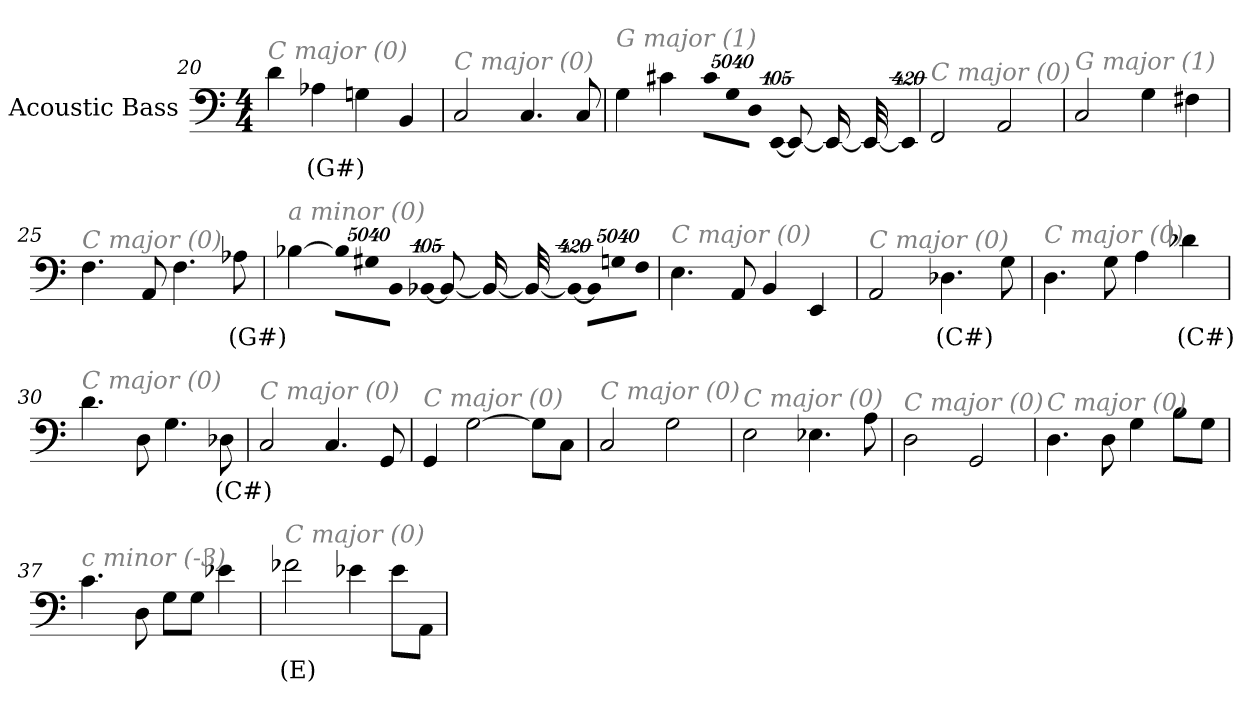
**kern	**text
*part1	*part1
*staff1	*staff1
*I"Acoustic Bass	*
*clefF4	*
*ITrd7c12	*
*k[]	*
*C:	*
*M4/4	*
=20	=20
!LO:TX:i:color=#808080:t=C major (0)	!
4D	.
4AA-Xi	(G#)
4GGn	.
4BBB	.
=21	=21
!LO:TX:i:color=#808080:t=C major (0)	!
2CC	.
4.CC	.
8CC	.
=22	=22
!LO:TX:i:color=#808080:t=G major (1)	!
4GG	.
4C#X	.
!LO:N:vis=8	!
40320%3347C#L	.
!LO:N:vis=8	!
40320%3347GG	.
!LO:N:vis=8	!
40320%3347DDJ	.
!LO:N:vis=1024	!
[13440%13EEE	.
8EEE_	.
16EEE_	.
32EEE_	.
!LO:N:vis=1024%31	!
13440%407EEE]	.
=23	=23
!LO:TX:i:color=#808080:t=C major (0)	!
2FFF	.
2AAA	.
=24	=24
!LO:TX:i:color=#808080:t=G major (1)	!
2CC	.
4GG	.
4FF#X	.
=25	=25
!LO:TX:i:color=#808080:t=C major (0)	!
4.FF	.
8AAA	.
4.FF	.
8AA-Xi	(G#)
=26	=26
!LO:TX:i:color=#808080:t=a minor (0)	!
[4BB-X	.
!LO:N:vis=8	!
40320%3347BB-L]	.
!LO:N:vis=8	!
40320%3347GG#X	.
!LO:N:vis=8	!
40320%3347BBBJ	.
!LO:N:vis=1024	!
[13440%13BBB-X	.
8BBB-_	.
16BBB-_	.
32BBB-_	.
!LO:N:vis=1024%31	!
13440%407BBB-_	.
!LO:N:vis=8	!
40320%3347BBB-L]	.
!LO:N:vis=8	!
40320%3347GGn	.
!LO:N:vis=8	!
40320%3347FFJ	.
=27	=27
!LO:TX:i:color=#808080:t=C major (0)	!
4.EE	.
8AAA	.
4BBB	.
4EEE	.
=28	=28
!LO:TX:i:color=#808080:t=C major (0)	!
2AAA	.
4.DD-Xi	(C#)
8GG	.
=29	=29
!LO:TX:i:color=#808080:t=C major (0)	!
4.DD	.
8GG	.
4AA	.
4D-Xi	(C#)
=30	=30
!LO:TX:i:color=#808080:t=C major (0)	!
4.D	.
8DD	.
4.GG	.
8DD-Xi	(C#)
=31	=31
!LO:TX:i:color=#808080:t=C major (0)	!
2CC	.
4.CC	.
8GGG	.
=32	=32
!LO:TX:i:color=#808080:t=C major (0)	!
4GGG	.
[2GG	.
8GGL]	.
8CCJ	.
=33	=33
!LO:TX:i:color=#808080:t=C major (0)	!
2CC	.
2GG	.
=34	=34
!LO:TX:i:color=#808080:t=C major (0)	!
2EE	.
4.EE-X	.
8AA	.
=35	=35
!LO:TX:i:color=#808080:t=C major (0)	!
2DD	.
2GGG	.
=36	=36
!LO:TX:i:color=#808080:t=C major (0)	!
4.DD	.
8DD	.
4GG	.
8BBL	.
8GGJ	.
=37	=37
!LO:TX:i:color=#808080:t=c minor (-3)	!
4.C	.
8DD	.
8GGL	.
8GGJ	.
4E-X	.
=38	=38
!LO:TX:i:color=#808080:t=C major (0)	!
2F-Xj	(E)
4E-X	.
8E-L	.
8AAAJ	.
=	=
*-	*-
